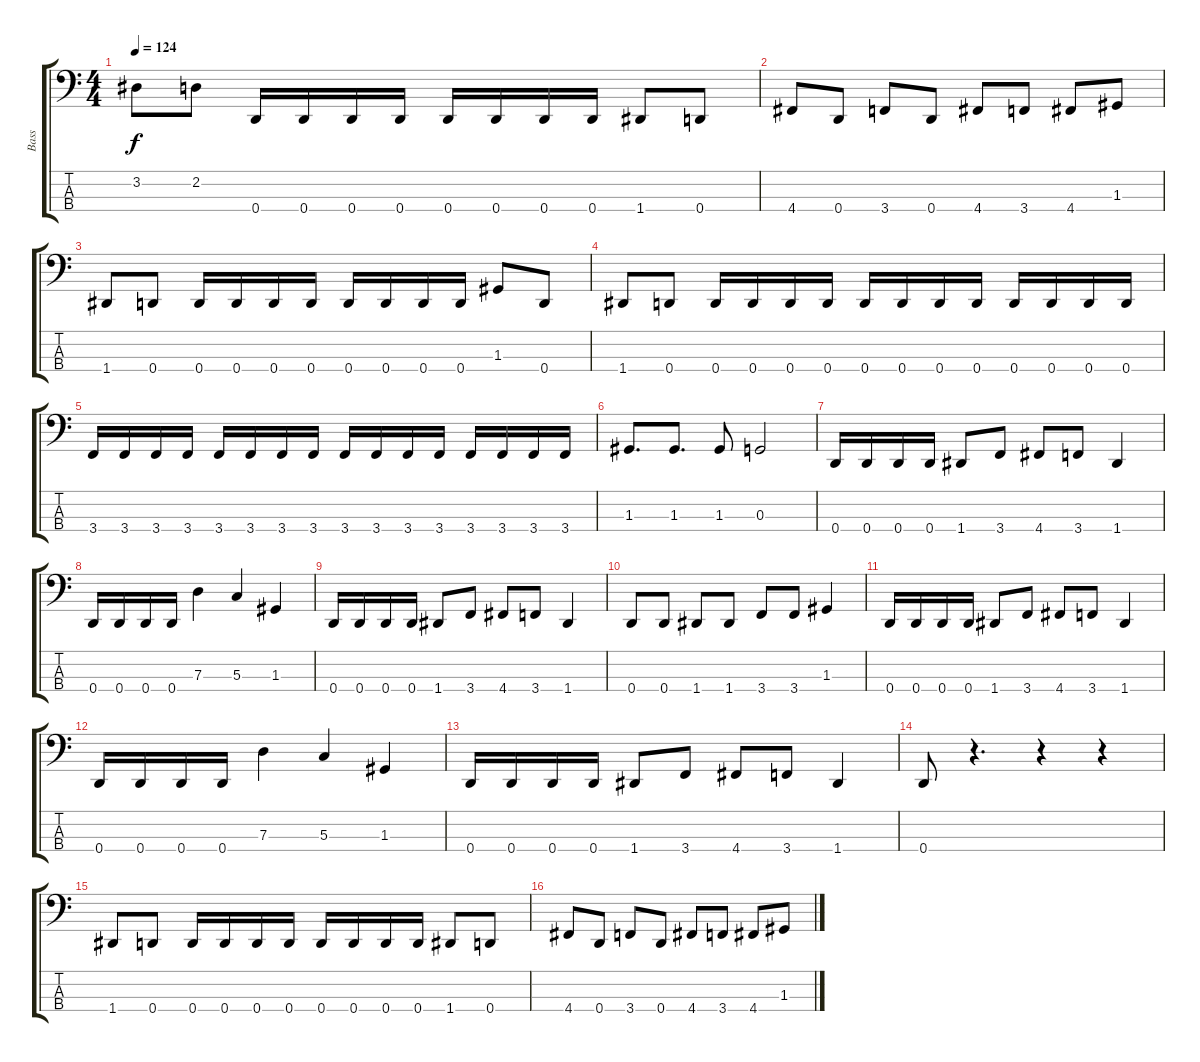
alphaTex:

\track ("Bass" "Bass") {instrument electricbasspick}
\staff {score tabs}
\tuning (F2 C2 G1 D1) {hide}
\ts (4 4)
\tempo 124
\clef f4
\ks c
3.2.8{dy f} 2.2.8 0.4.16 0.4.16 0.4.16 0.4.16 0.4.16 0.4.16 0.4.16 0.4.16 1.4.8 0.4.8 |
4.4.8 0.4.8 3.4.8 0.4.8 4.4.8 3.4.8 4.4.8 1.3.8 |
1.4.8 0.4.8 0.4.16 0.4.16 0.4.16 0.4.16 0.4.16 0.4.16 0.4.16 0.4.16 1.3.8 0.4.8 |
1.4.8 0.4.8 0.4.16 0.4.16 0.4.16 0.4.16 0.4.16 0.4.16 0.4.16 0.4.16 0.4.16 0.4.16 0.4.16 0.4.16 |
3.4.16 3.4.16 3.4.16 3.4.16 3.4.16 3.4.16 3.4.16 3.4.16 3.4.16 3.4.16 3.4.16 3.4.16 3.4.16 3.4.16 3.4.16 3.4.16 |
1.3.8{d} 1.3.8{d} 1.3.8 0.3.2 |
0.4.16 0.4.16 0.4.16 0.4.16 1.4.8 3.4.8 4.4.8 3.4.8 1.4.4 |
0.4.16 0.4.16 0.4.16 0.4.16 7.3.4 5.3.4 1.3.4 |
0.4.16 0.4.16 0.4.16 0.4.16 1.4.8 3.4.8 4.4.8 3.4.8 1.4.4 |
0.4.8 0.4.8 1.4.8 1.4.8 3.4.8 3.4.8 1.3.4 |
0.4.16 0.4.16 0.4.16 0.4.16 1.4.8 3.4.8 4.4.8 3.4.8 1.4.4 |
0.4.16 0.4.16 0.4.16 0.4.16 7.3.4 5.3.4 1.3.4 |
0.4.16 0.4.16 0.4.16 0.4.16 1.4.8 3.4.8 4.4.8 3.4.8 1.4.4 |
0.4.8 r.4{d} r.4 r.4 |
1.4.8 0.4.8 0.4.16 0.4.16 0.4.16 0.4.16 0.4.16 0.4.16 0.4.16 0.4.16 1.4.8 0.4.8 |
4.4.8 0.4.8 3.4.8 0.4.8 4.4.8 3.4.8 4.4.8 1.3.8
